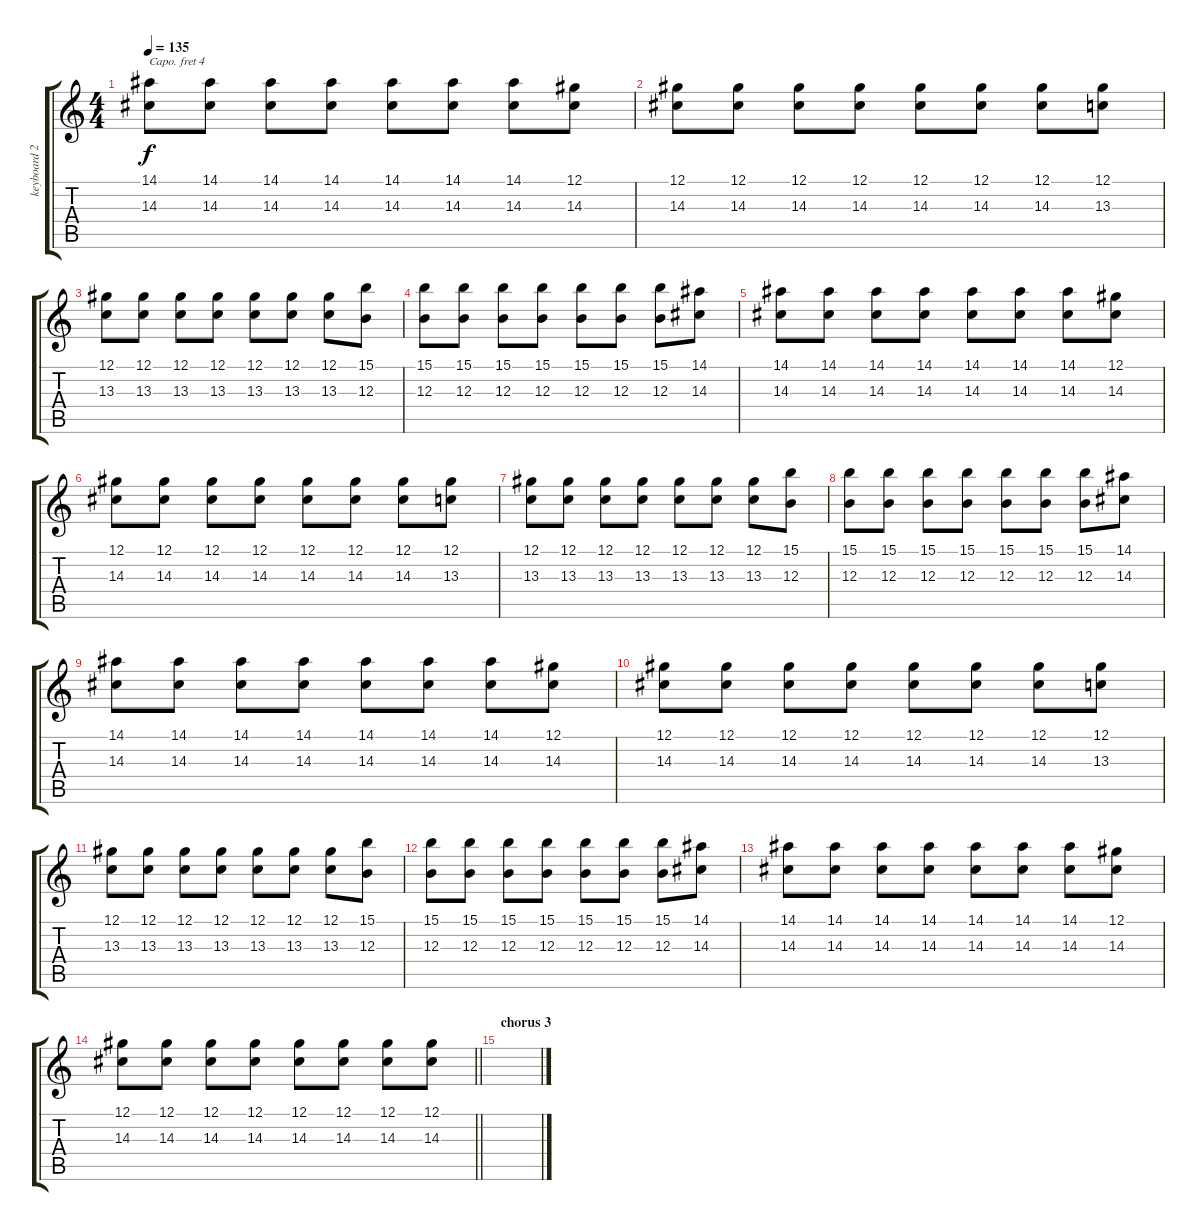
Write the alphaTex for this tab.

\track ("keyboard 2" "keyboard 2") {instrument electricgrandpiano}
\staff {score tabs}
\capo 4
\tuning (E4 B3 G3 D3 A2 E2) {hide}
\ts (4 4)
\tempo 135
\clef g2
\ks c
(14.1 14.3).8{dy f} (14.1 14.3).8 (14.1 14.3).8 (14.1 14.3).8 (14.1 14.3).8 (14.1 14.3).8 (14.1 14.3).8 (12.1 14.3).8 |
(12.1 14.3).8 (12.1 14.3).8 (12.1 14.3).8 (12.1 14.3).8 (12.1 14.3).8 (12.1 14.3).8 (12.1 14.3).8 (12.1 13.3).8{balance 16} |
(12.1 13.3).8 (12.1 13.3).8 (12.1 13.3).8 (12.1 13.3).8 (12.1 13.3).8 (12.1 13.3).8 (12.1 13.3).8 (15.1 12.3).8 |
(15.1 12.3).8 (15.1 12.3).8 (15.1 12.3).8 (15.1 12.3).8 (15.1 12.3).8 (15.1 12.3).8 (15.1 12.3).8 (14.1 14.3).8{balance 0} |
(14.1 14.3).8 (14.1 14.3).8 (14.1 14.3).8 (14.1 14.3).8 (14.1 14.3).8 (14.1 14.3).8 (14.1 14.3).8 (12.1 14.3).8 |
(12.1 14.3).8 (12.1 14.3).8 (12.1 14.3).8 (12.1 14.3).8 (12.1 14.3).8 (12.1 14.3).8 (12.1 14.3).8 (12.1 13.3).8{balance 16} |
(12.1 13.3).8 (12.1 13.3).8 (12.1 13.3).8 (12.1 13.3).8 (12.1 13.3).8 (12.1 13.3).8 (12.1 13.3).8 (15.1 12.3).8 |
(15.1 12.3).8 (15.1 12.3).8 (15.1 12.3).8 (15.1 12.3).8 (15.1 12.3).8 (15.1 12.3).8 (15.1 12.3).8 (14.1 14.3).8{balance 0} |
(14.1 14.3).8 (14.1 14.3).8 (14.1 14.3).8 (14.1 14.3).8 (14.1 14.3).8 (14.1 14.3).8 (14.1 14.3).8 (12.1 14.3).8 |
(12.1 14.3).8 (12.1 14.3).8 (12.1 14.3).8 (12.1 14.3).8 (12.1 14.3).8 (12.1 14.3).8 (12.1 14.3).8 (12.1 13.3).8{balance 16} |
(12.1 13.3).8 (12.1 13.3).8 (12.1 13.3).8 (12.1 13.3).8 (12.1 13.3).8 (12.1 13.3).8 (12.1 13.3).8 (15.1 12.3).8 |
(15.1 12.3).8 (15.1 12.3).8 (15.1 12.3).8 (15.1 12.3).8 (15.1 12.3).8 (15.1 12.3).8 (15.1 12.3).8 (14.1 14.3).8{balance 0} |
(14.1 14.3).8 (14.1 14.3).8 (14.1 14.3).8 (14.1 14.3).8 (14.1 14.3).8 (14.1 14.3).8 (14.1 14.3).8 (12.1 14.3).8 |
\barLineRight lightlight
(12.1 14.3).8 (12.1 14.3).8 (12.1 14.3).8 (12.1 14.3).8 (12.1 14.3).8 (12.1 14.3).8 (12.1 14.3).8 (12.1 14.3).8 |
\section ("" "chorus 3")
